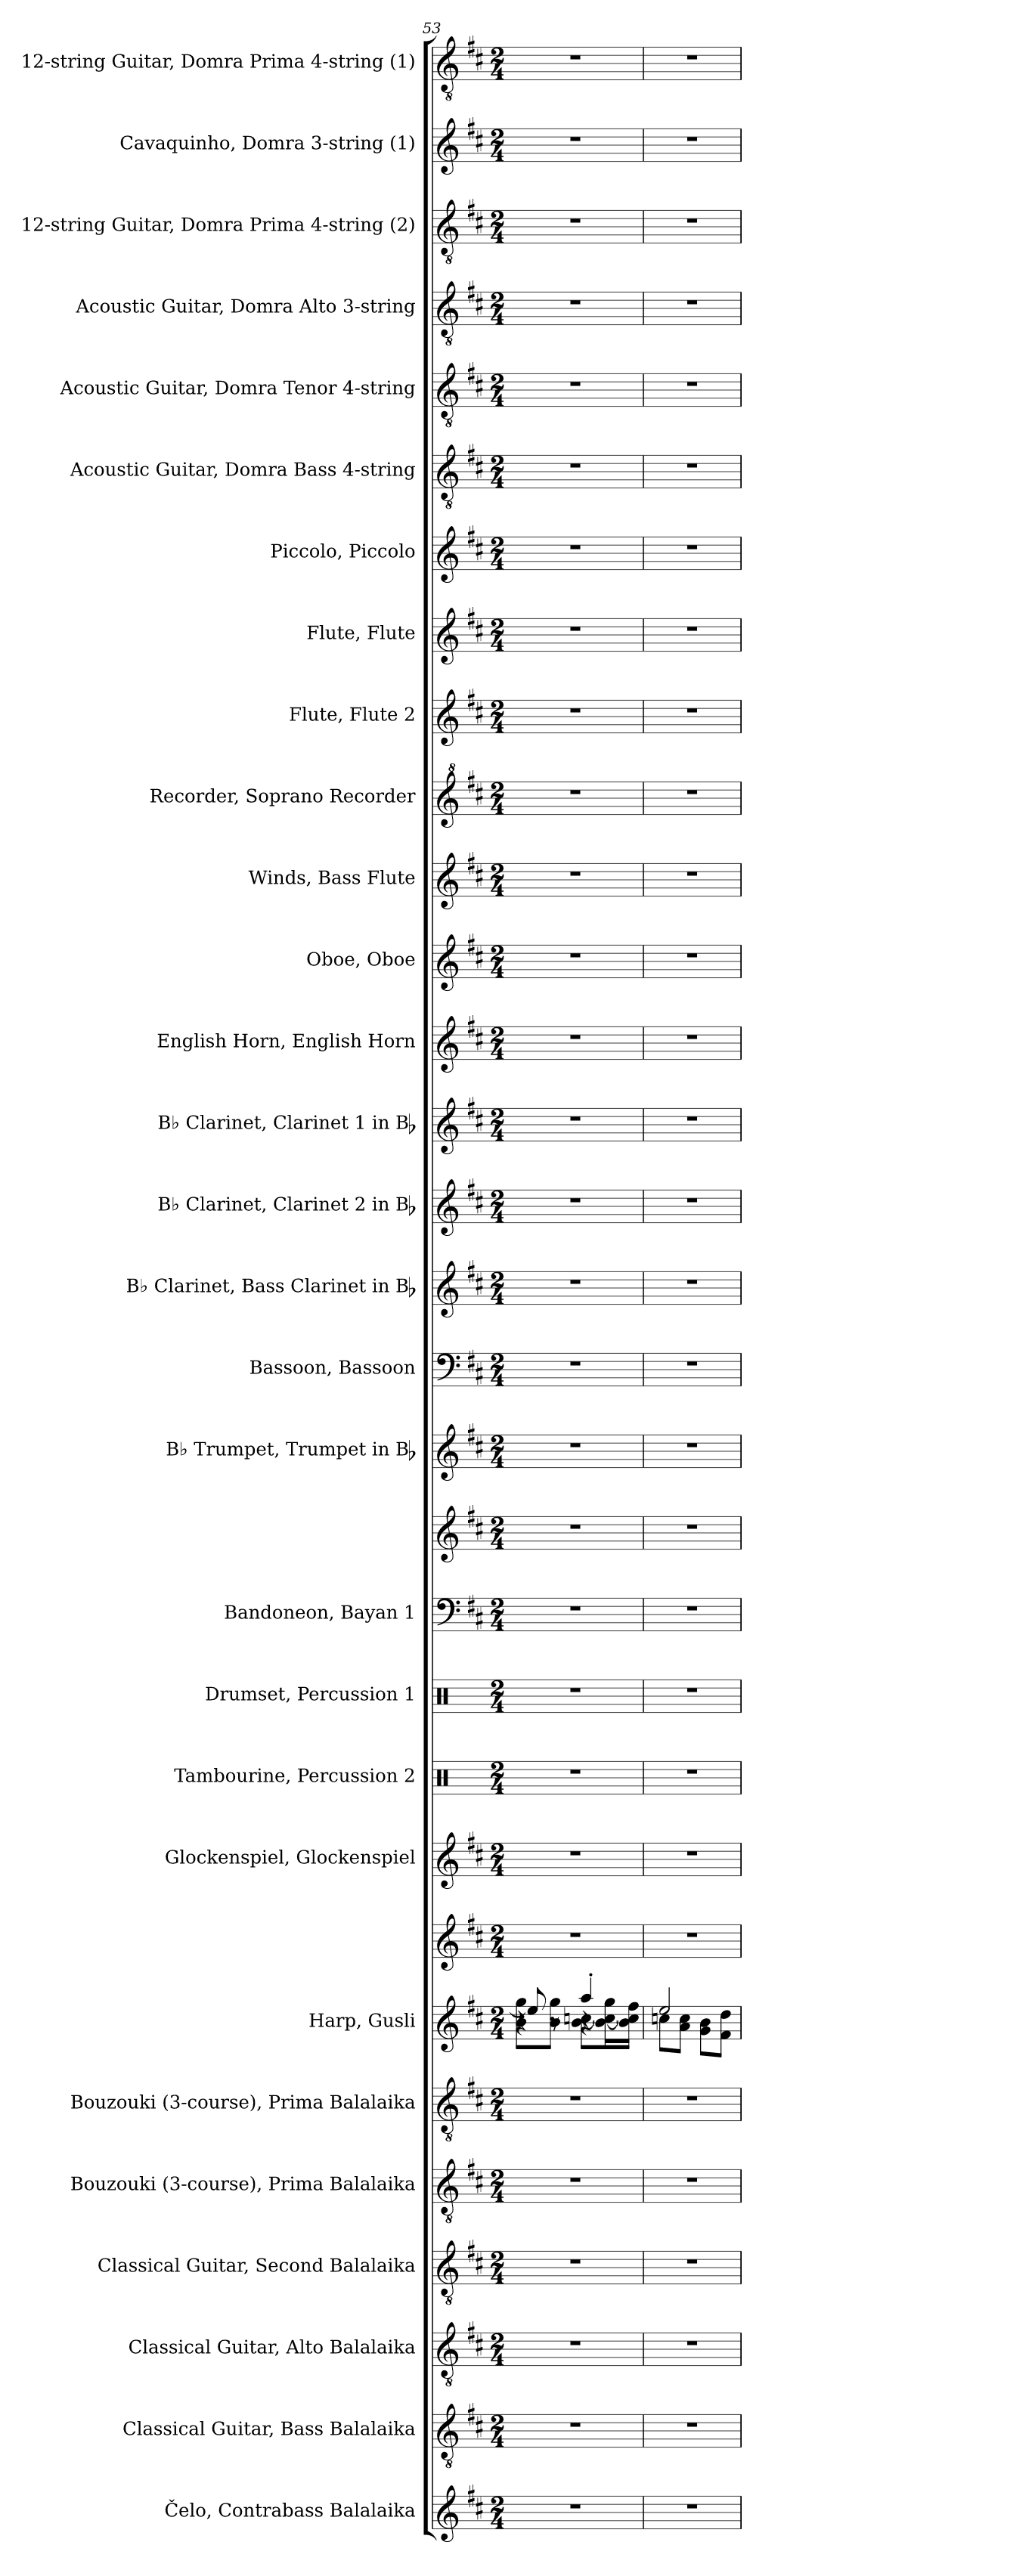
**kern	**kern	**kern	**kern	**kern	**kern	**kern	**kern	**kern	**kern	**kern	**kern	**kern	**kern	**kern	**kern	**kern	**kern	**kern	**kern	**kern	**kern	**kern	**kern	**kern	**kern	**kern	**kern	**kern	**kern	**kern
*part29	*part28	*part27	*part26	*part25	*part24	*part23	*part23	*part22	*part21	*part20	*part19	*part19	*part18	*part17	*part16	*part15	*part14	*part13	*part12	*part11	*part10	*part9	*part8	*part7	*part6	*part5	*part4	*part3	*part2	*part1
*staff31	*staff30	*staff29	*staff28	*staff27	*staff26	*staff25	*staff24	*staff23	*staff22	*staff21	*staff20	*staff19	*staff18	*staff17	*staff16	*staff15	*staff14	*staff13	*staff12	*staff11	*staff10	*staff9	*staff8	*staff7	*staff6	*staff5	*staff4	*staff3	*staff2	*staff1
*I"Čelo, Contrabass Balalaika	*I"Classical Guitar, Bass Balalaika	*I"Classical Guitar, Alto Balalaika	*I"Classical Guitar, Second Balalaika	*I"Bouzouki (3-course), Prima Balalaika	*I"Bouzouki (3-course), Prima Balalaika	*I"Harp, Gusli	*	*I"Glockenspiel, Glockenspiel	*I"Tambourine, Percussion 2	*I"Drumset, Percussion 1	*I"Bandoneon, Bayan 1	*	*I"B♭ Trumpet, Trumpet in Bb	*I"Bassoon, Bassoon	*I"B♭ Clarinet, Bass Clarinet in Bb	*I"B♭ Clarinet, Clarinet 2 in Bb	*I"B♭ Clarinet, Clarinet 1 in Bb	*I"English Horn, English Horn	*I"Oboe, Oboe	*I"Winds, Bass Flute	*I"Recorder, Soprano Recorder	*I"Flute, Flute 2	*I"Flute, Flute	*I"Piccolo, Piccolo	*I"Acoustic Guitar, Domra Bass 4-string	*I"Acoustic Guitar, Domra Tenor 4-string	*I"Acoustic Guitar, Domra Alto 3-string	*I"12-string Guitar, Domra Prima 4-string (2)	*I"Cavaquinho, Domra 3-string (1)	*I"12-string Guitar, Domra Prima 4-string (1)
*	*I'Guit.	*I'Guit.	*I'Guit.	*I'Bou.	*I'Bou.	*I'Hrp.	*	*I'Glock.	*I'Tamb.	*I'D. Set	*I'Ban.	*	*I'B♭ Tpt.	*I'Bsn.	*I'B♭ Cl.	*I'B♭ Cl.	*I'B♭ Cl.	*I'E. Hn.	*I'Ob.	*I'Wi.	*I'Rec.	*I'Fl.	*I'Fl.	*I'Picc.	*I'Guit.	*I'Guit.	*I'Guit.	*I'12-str. Guit.	*I'Cava.	*I'12-str. Guit.
!!LO:PB:g=z
*clefG2	*clefGv2	*clefGv2	*clefGv2	*clefGv2	*clefGv2	*clefG2	*clefG2	*clefG2	*clefX	*clefX	*clefF4	*clefG2	*clefG2	*clefF4	*clefG2	*clefG2	*clefG2	*clefG2	*clefG2	*clefG2	*clefG^2	*clefG2	*clefG2	*clefG2	*clefGv2	*clefGv2	*clefGv2	*clefGv2	*clefG2	*clefGv2
*ITrd14c24	*	*	*	*	*	*	*	*ITrd-14c-24	*	*	*	*	*ITrd1c2	*	*ITrd1c2	*ITrd1c2	*ITrd1c2	*ITrd4c7	*	*	*	*	*	*ITrd-7c-12	*	*	*	*	*	*
*k[f#c#]	*k[f#c#]	*k[f#c#]	*k[f#c#]	*k[f#c#]	*k[f#c#]	*k[f#c#]	*k[f#c#]	*k[f#c#]	*k[]	*k[]	*k[f#c#]	*k[f#c#]	*k[]	*k[f#c#]	*k[]	*k[]	*k[]	*k[f#]	*k[f#c#]	*k[f#c#]	*k[f#c#]	*k[f#c#]	*k[f#c#]	*k[f#c#]	*k[f#c#]	*k[f#c#]	*k[f#c#]	*k[f#c#]	*k[f#c#]	*k[f#c#]
*M2/4	*M2/4	*M2/4	*M2/4	*M2/4	*M2/4	*M2/4	*M2/4	*M2/4	*M2/4	*M2/4	*M2/4	*M2/4	*M2/4	*M2/4	*M2/4	*M2/4	*M2/4	*M2/4	*M2/4	*M2/4	*M2/4	*M2/4	*M2/4	*M2/4	*M2/4	*M2/4	*M2/4	*M2/4	*M2/4	*M2/4
=53	=53	=53	=53	=53	=53	=53	=53	=53	=53	=53	=53	=53	=53	=53	=53	=53	=53	=53	=53	=53	=53	=53	=53	=53	=53	=53	=53	=53	=53	=53
*	*	*	*	*	*	*^	*	*	*	*	*	*	*	*	*	*	*	*	*	*	*	*	*	*	*	*	*	*	*	*
*	*	*	*	*	*	*	*^	*	*	*	*	*	*	*	*	*	*	*	*	*	*	*	*	*	*	*	*	*	*	*	*
2r	2r	2r	2r	2r	2r	4r	8b\ 8gg\L	8ee/]	2r	2r	2r	2r	2r	2r	2r	2r	2r	2r	2r	2r	2r	2r	2r	2r	2r	2r	2r	2r	2r	2r	2r	2r
.	.	.	.	.	.	.	8b\ 8gg\J	8r	.	.	.	.	.	.	.	.	.	.	.	.	.	.	.	.	.	.	.	.	.	.	.	.
.	.	.	.	.	.	4aa'/	[8b\ [8ccn\L	4r	.	.	.	.	.	.	.	.	.	.	.	.	.	.	.	.	.	.	.	.	.	.	.	.
.	.	.	.	.	.	.	16b\_ 16cc\_ 16gg\L	.	.	.	.	.	.	.	.	.	.	.	.	.	.	.	.	.	.	.	.	.	.	.	.	.
.	.	.	.	.	.	.	16b\] 16cc\] 16ff#\JJ	.	.	.	.	.	.	.	.	.	.	.	.	.	.	.	.	.	.	.	.	.	.	.	.	.
*	*	*	*	*	*	*	*v	*v	*	*	*	*	*	*	*	*	*	*	*	*	*	*	*	*	*	*	*	*	*	*	*	*
=54	=54	=54	=54	=54	=54	=54	=54	=54	=54	=54	=54	=54	=54	=54	=54	=54	=54	=54	=54	=54	=54	=54	=54	=54	=54	=54	=54	=54	=54	=54	=54
2r	2r	2r	2r	2r	2r	2ee/	8ccn\L	2r	2r	2r	2r	2r	2r	2r	2r	2r	2r	2r	2r	2r	2r	2r	2r	2r	2r	2r	2r	2r	2r	2r	2r
.	.	.	.	.	.	.	8a\ 8cc\J	.	.	.	.	.	.	.	.	.	.	.	.	.	.	.	.	.	.	.	.	.	.	.	.
.	.	.	.	.	.	.	8g\ 8b\L	.	.	.	.	.	.	.	.	.	.	.	.	.	.	.	.	.	.	.	.	.	.	.	.
.	.	.	.	.	.	.	8f#\ 8dd\J	.	.	.	.	.	.	.	.	.	.	.	.	.	.	.	.	.	.	.	.	.	.	.	.
*	*	*	*	*	*	*v	*v	*	*	*	*	*	*	*	*	*	*	*	*	*	*	*	*	*	*	*	*	*	*	*	*
=	=	=	=	=	=	=	=	=	=	=	=	=	=	=	=	=	=	=	=	=	=	=	=	=	=	=	=	=	=	=
*-	*-	*-	*-	*-	*-	*-	*-	*-	*-	*-	*-	*-	*-	*-	*-	*-	*-	*-	*-	*-	*-	*-	*-	*-	*-	*-	*-	*-	*-	*-
